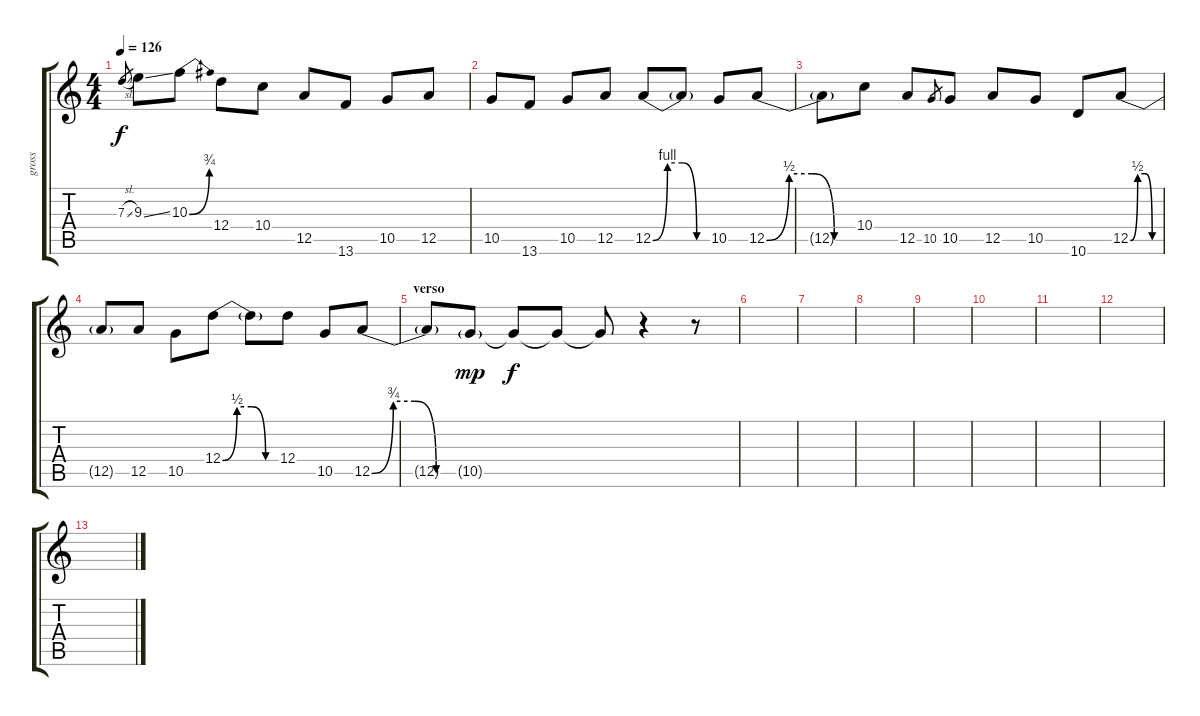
\track ("gross" "gross") {instrument guitarharmonics}
\staff {score tabs}
\tuning (E4 B3 G3 D3 A2 E2) {hide}
\ts (4 4)
\tempo 126
\clef g2
\ks c
7.3{sl}.8{gr dy f} 9.3{ss}.8 10.3{be (bend 0 0 60 3)}.8 12.4.8 10.4.8 12.5.8 13.6.8 10.5.8 12.5.8 |
10.5.8 13.6.8 10.5.8 12.5.8 12.5{be (custom 0 0 15 4 30 4 45 0 60 0)}.8 12.5{t}.8 10.5.8 12.5{be (custom 0 0 15 2 30 2 45 0 60 0)}.8 |
12.5{t}.8 10.4.8 12.5.8 10.5.8{gr} 10.5.8 12.5.8 10.5.8 10.6.8 12.5{be (custom 0 0 15 2 30 2 45 0 60 0)}.8 |
12.5{t}.8 12.5.8 10.5.8 12.4{be (custom 0 0 15 2 30 2 45 0 60 0)}.8 12.4{t}.8 12.4.8 10.5.8 12.5{be (custom 0 0 15 3 30 3 45 0 60 0)}.8 |
\section ("" "verso")
12.5{t}.8 10.5{g}.8{dy mp} 10.5{t}.8{dy f} 10.5{t}.8 10.5{t}.8 r.4 r.8 |
|
|
|
|
|
|
|
\section ("" "")
